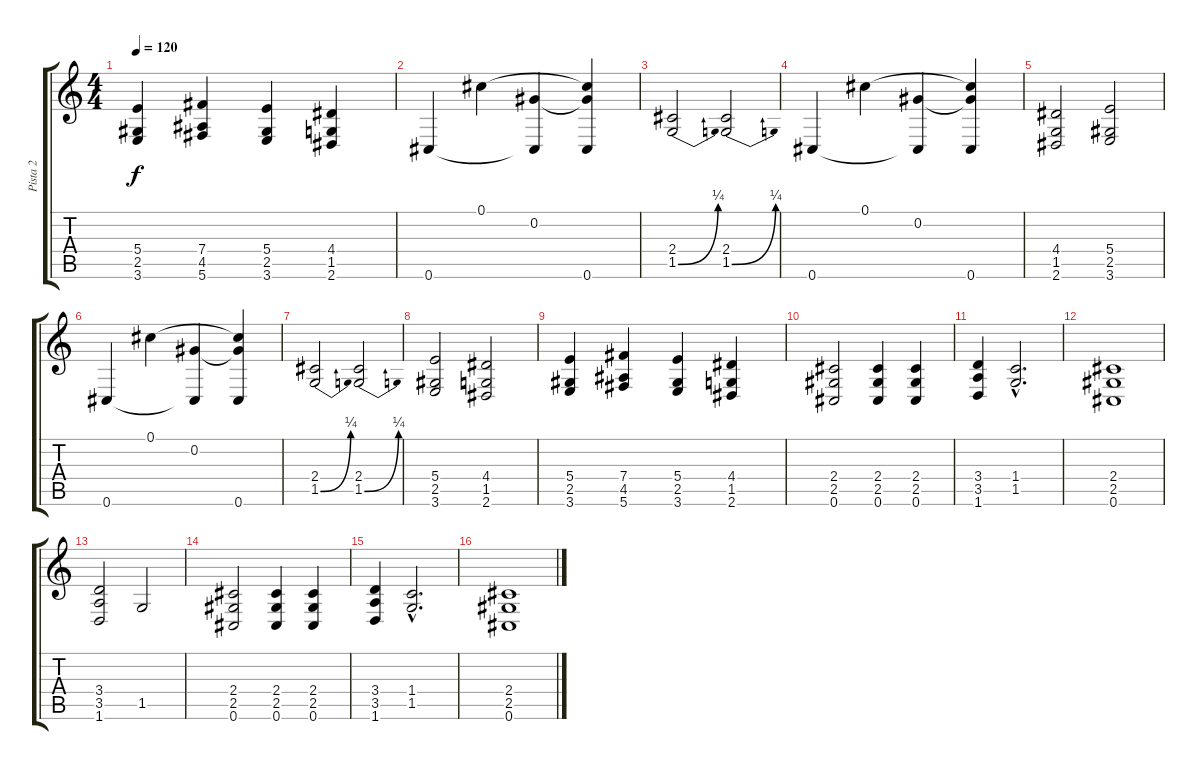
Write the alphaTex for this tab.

\track ("Pista 2" "Pista 2") {instrument distortionguitar}
\staff {score tabs}
\tuning (Db4 Ab3 E3 B2 Gb2 Db2) {hide}
\ts (4 4)
\tempo 120
\clef g2
\ks c
(5.4 2.5 3.6).4{dy f} (7.4 4.5 5.6).4 (5.4 2.5 3.6).4 (4.4 1.5 2.6).4 |
0.6.4 0.1.4 (0.2 0.6{t}).4 (0.1{t} 0.2{t} 0.6).4 |
(2.4 1.5{be (bend 0 0 60 1)}).2 (2.4 1.5{be (bend 0 0 60 1)}).2 |
0.6.4 0.1.4 (0.2 0.6{t}).4 (0.1{t} 0.2{t} 0.6).4 |
(4.4 1.5 2.6).2 (5.4 2.5 3.6).2 |
0.6.4 0.1.4 (0.2 0.6{t}).4 (0.1{t} 0.2{t} 0.6).4 |
(2.4 1.5{be (bend 0 0 60 1)}).2 (2.4 1.5{be (bend 0 0 60 1)}).2 |
(5.4 2.5 3.6).2 (4.4 1.5 2.6).2 |
(5.4 2.5 3.6).4 (7.4 4.5 5.6).4 (5.4 2.5 3.6).4 (4.4 1.5 2.6).4 |
(2.4 2.5 0.6).2 (2.4 2.5 0.6).4 (2.4 2.5 0.6).4 |
(3.4 3.5 1.6).4 (1.4{hac} 1.5{hac}).2{d} |
(2.4 2.5 0.6).1 |
(3.4 3.5 1.6).2 1.5.2 |
(2.4 2.5 0.6).2 (2.4 2.5 0.6).4 (2.4 2.5 0.6).4 |
(3.4 3.5 1.6).4 (1.4{hac} 1.5{hac}).2{d} |
(2.4 2.5 0.6).1
